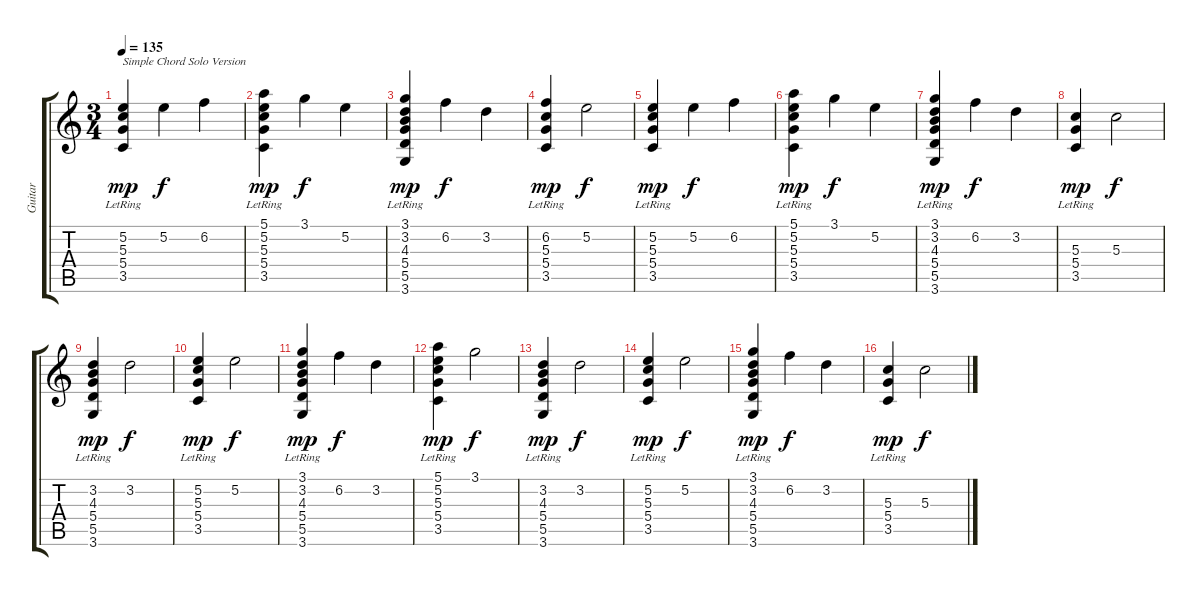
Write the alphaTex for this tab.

\track ("Guitar" "Guitar") {instrument acousticguitarnylon}
\staff {score tabs}
\tuning (E4 B3 G3 D3 A2 E2) {hide}
\ts (3 4)
\tempo 135
\clef g2
\ks c
(5.2 5.3{lr} 5.4{lr} 3.5{lr}).4{txt "Simple Chord Solo Version" dy mp instrument acousticguitarnylon} 5.2.4{dy f} 6.2.4 |
(5.1 5.2{lr} 5.3{lr} 5.4{lr} 3.5{lr}).4{dy mp} 3.1.4{dy f} 5.2.4 |
(3.1{lr} 3.2 4.3{lr} 5.4{lr} 5.5{lr} 3.6{lr}).4{dy mp} 6.2.4{dy f} 3.2.4 |
(6.2 5.3{lr} 5.4{lr} 3.5{lr}).4{dy mp} 5.2.2{dy f} |
(5.2 5.3{lr} 5.4{lr} 3.5{lr}).4{dy mp} 5.2.4{dy f} 6.2.4 |
(5.1 5.2{lr} 5.3{lr} 5.4{lr} 3.5{lr}).4{dy mp} 3.1.4{dy f} 5.2.4 |
(3.1{lr} 3.2 4.3{lr} 5.4{lr} 5.5{lr} 3.6{lr}).4{dy mp} 6.2.4{dy f} 3.2.4 |
(5.3{lr} 5.4{lr} 3.5{lr}).4{dy mp} 5.3.2{dy f} |
(3.2 4.3{lr} 5.4{lr} 5.5{lr} 3.6{lr}).4{dy mp} 3.2.2{dy f} |
(5.2 5.3{lr} 5.4{lr} 3.5{lr}).4{dy mp} 5.2.2{dy f} |
(3.1{lr} 3.2 4.3{lr} 5.4{lr} 5.5{lr} 3.6{lr}).4{dy mp} 6.2.4{dy f} 3.2.4 |
(5.1 5.2{lr} 5.3{lr} 5.4{lr} 3.5{lr}).4{dy mp} 3.1.2{dy f} |
(3.2 4.3{lr} 5.4{lr} 5.5{lr} 3.6{lr}).4{dy mp} 3.2.2{dy f} |
(5.2 5.3{lr} 5.4{lr} 3.5{lr}).4{dy mp} 5.2.2{dy f} |
(3.1{lr} 3.2 4.3{lr} 5.4{lr} 5.5{lr} 3.6{lr}).4{dy mp} 6.2.4{dy f} 3.2.4 |
(5.3{lr} 5.4{lr} 3.5{lr}).4{dy mp} 5.3.2{dy f}
